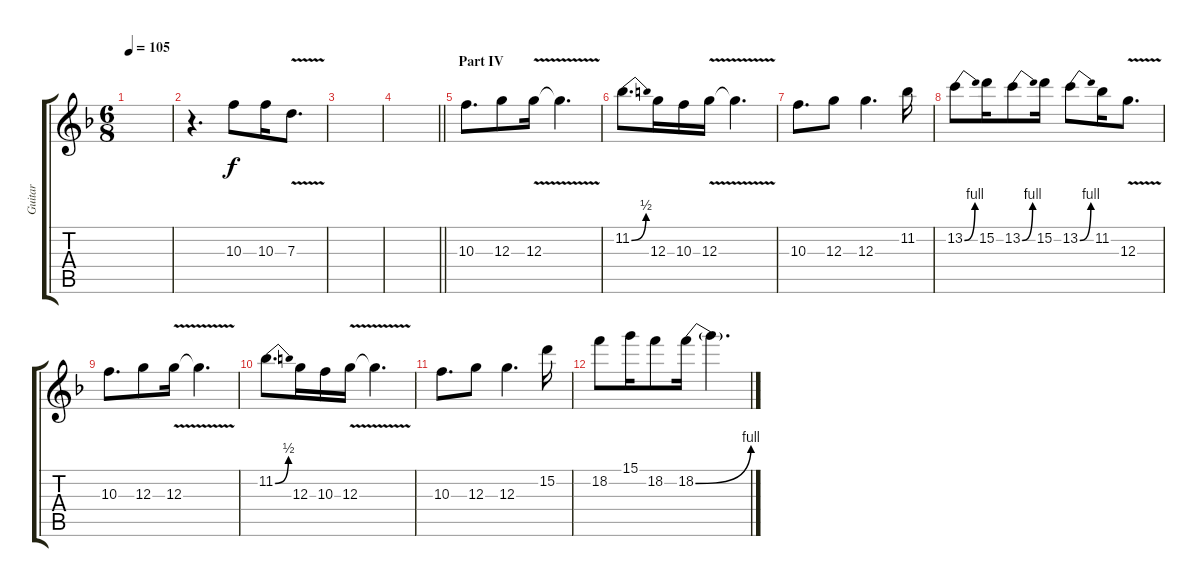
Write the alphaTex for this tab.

\track ("Guitar" "Guitar") {instrument distortionguitar}
\staff {score tabs}
\tuning (E4 B3 G3 D3 A2 D2) {hide}
\ts (6 8)
\tempo 105
\clef g2
\ks dminor
|
r.4{d} 10.3.8 10.3.16 7.3{v}.8{d} |
|
\barLineRight lightlight
|
\section ("" "Part IV")
10.3.8{d} 12.3.8 12.3{v}.16 12.3{t}.4{d} |
11.2{be (bend 0 0 60 2)}.8{d} 12.3.16 10.3.16 12.3{v}.16 12.3{t}.4{d} |
10.3.8{d} 12.3.8 12.3.4{d} 11.2.16 |
13.2{be (bend 0 0 60 4)}.8 15.2.16 13.2{be (bend 0 0 60 4)}.8 15.2.16 13.2{be (bend 0 0 60 4)}.8 11.2.16 12.3{v}.8{d} |
10.3.8{d} 12.3.8 12.3{v}.16 12.3{t}.4{d} |
11.2{be (bend 0 0 60 2)}.8{d} 12.3.16 10.3.16 12.3{v}.16 12.3{t}.4{d} |
10.3.8{d} 12.3.8 12.3.4{d} 15.2.16 |
18.2.8 15.1.16 18.2.8 18.2{be (bend 0 0 60 4)}.16 18.2{t}.4{d}
